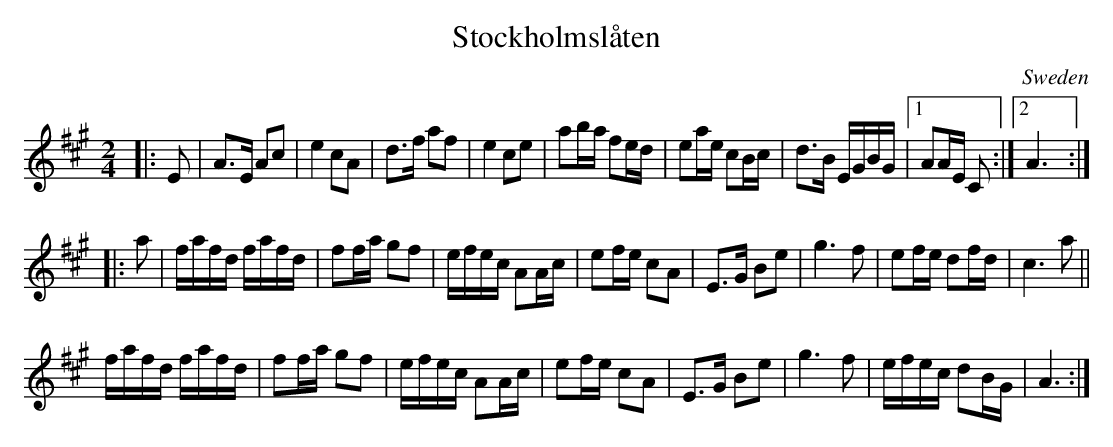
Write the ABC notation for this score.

X:1
T:Stockholmslåten
L:1/16
M:2/4
O:Sweden
K:A
|: E2 |\
A3E A2c2 | e4 c2A2 | d3f a2f2 | e4 c2e2 | \
a2ba f2ed | e2ae c2Bc | d3B EGBG |1A2AE C2 :|2 A6 :|
|: a2 |\
fafd fafd | f2fa g2f2 | efec A2Ac | e2fe c2A2 | \
E3G B2e2 |  g6 f2 | e2fe d2fd | c6 a2 ||
fafd fafd | f2fa g2f2 | efec A2Ac | e2fe c2A2 | \
E3G B2e2 |  g6 f2 | efec d2BG | A6 :|
